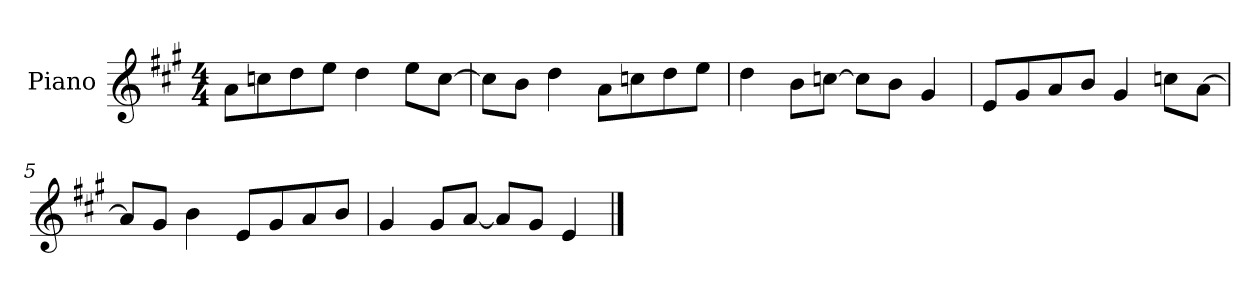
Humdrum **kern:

**kern
*part1
*staff1
*I"Piano
*I'P-no
*clefG2
*k[f#c#g#]
*M4/4
*MM90
=1
8a\L
8ccn\
8dd\
8ee\J
4dd\
8ee\L
[8cc\J
=2
8cc\L]
8b\J
4dd\
8a\L
8ccn\
8dd\
8ee\J
=3
4dd\
8b\L
[8ccn\J
8cc\L]
8b\J
4g#/
=4
8e/L
8g#/
8a/
8b/J
4g#/
8ccn\L
[8a\J
=5
8a/L]
8g#/J
4b\
8e/L
8g#/
8a/
8b/J
!!LO:LB:g=z
=6
4g#/
8g#/L
[8a/J
8a/L]
8g#/J
4e/
==
*-
